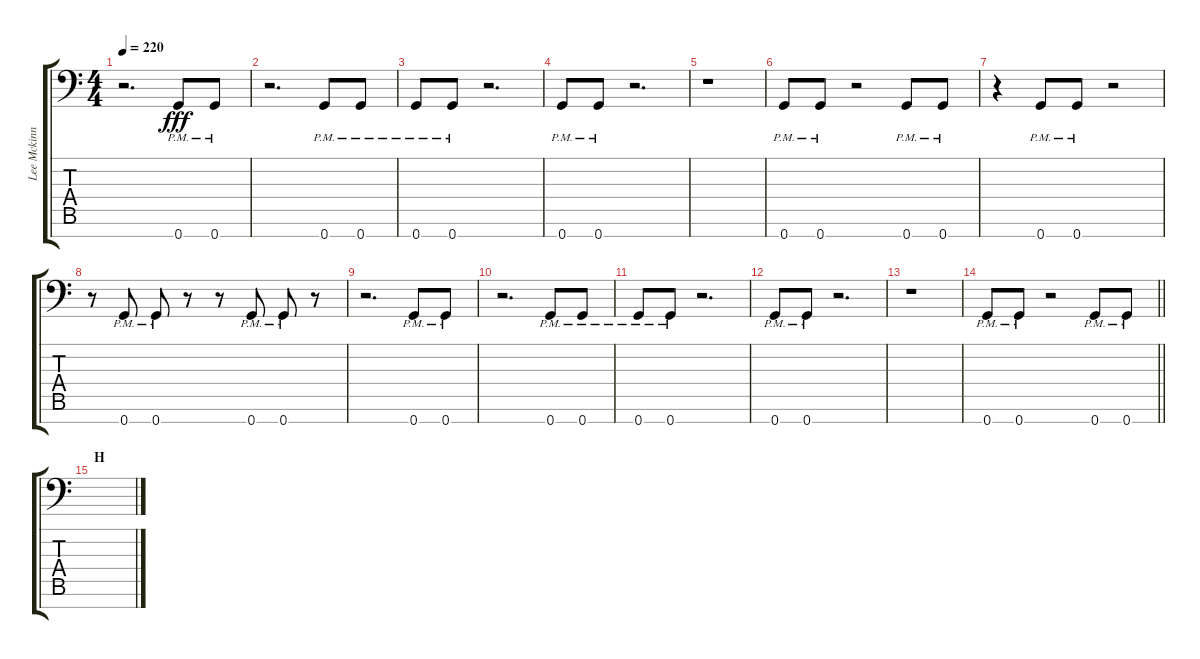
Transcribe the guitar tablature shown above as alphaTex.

\track ("Lee Mckinney - Guitar" "Lee Mckinn") {instrument distortionguitar}
\staff {score tabs}
\tuning (D4 A3 F3 C3 G2 D2 G1) {hide}
\ts (4 4)
\tempo 220
\clef f4
\ks c
r.2{d dy fff} 0.7{pm}.8 0.7{pm}.8 |
r.2{d} 0.7{pm}.8 0.7{pm}.8 |
0.7{pm}.8 0.7{pm}.8 r.2{d} |
0.7{pm}.8 0.7{pm}.8 r.2{d} |
r.1 |
0.7{pm}.8 0.7{pm}.8 r.2 0.7{pm}.8 0.7{pm}.8 |
r.4 0.7{pm}.8 0.7{pm}.8 r.2 |
r.8 0.7{pm}.8 0.7{pm}.8 r.8 r.8 0.7{pm}.8 0.7{pm}.8 r.8 |
r.2{d} 0.7{pm}.8 0.7{pm}.8 |
r.2{d} 0.7{pm}.8 0.7{pm}.8 |
0.7{pm}.8 0.7{pm}.8 r.2{d} |
0.7{pm}.8 0.7{pm}.8 r.2{d} |
r.1 |
\barLineRight lightlight
0.7{pm}.8 0.7{pm}.8 r.2 0.7{pm}.8 0.7{pm}.8 |
\section ("" "H")
